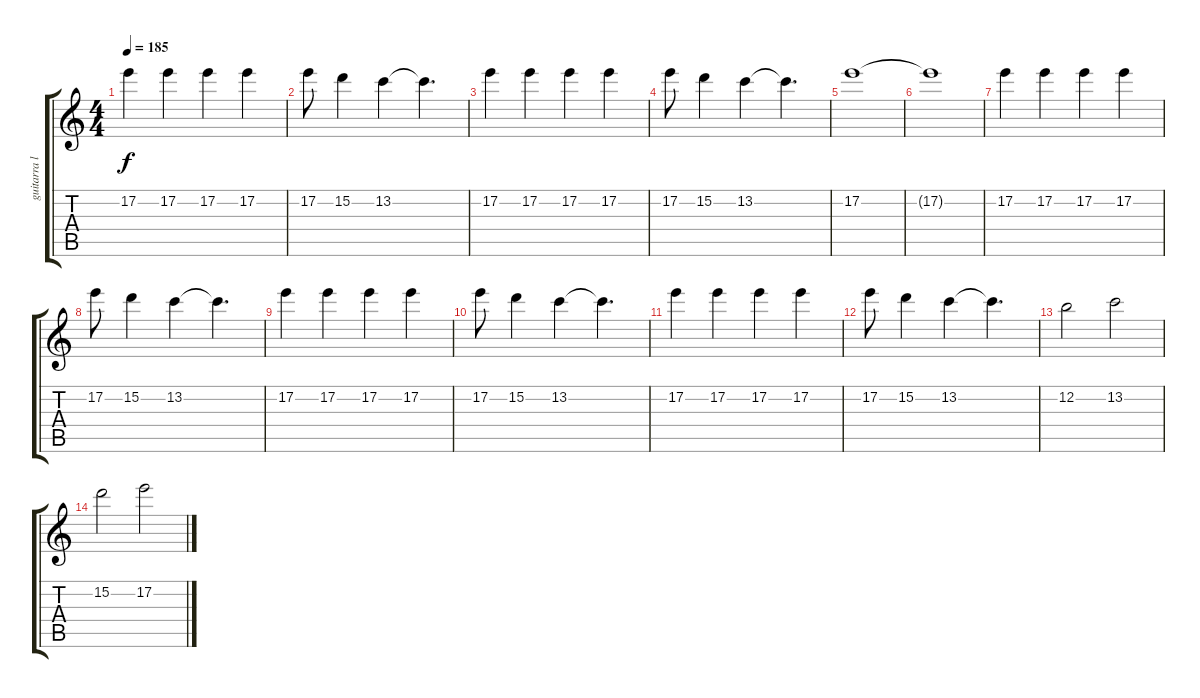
\track ("guitarra lead" "guitarra l") {instrument distortionguitar}
\staff {score tabs}
\tuning (E4 B3 G3 D3 A2 E2) {hide}
\ts (4 4)
\tempo 185
\clef g2
\ks c
17.2.4{dy f} 17.2.4 17.2.4 17.2.4 |
17.2.8 15.2.4 13.2.4 13.2{t}.4{d} |
17.2.4 17.2.4 17.2.4 17.2.4 |
17.2.8 15.2.4 13.2.4 13.2{t}.4{d} |
17.2.1 |
17.2{t}.1 |
17.2.4 17.2.4 17.2.4 17.2.4 |
17.2.8 15.2.4 13.2.4 13.2{t}.4{d} |
17.2.4 17.2.4 17.2.4 17.2.4 |
17.2.8 15.2.4 13.2.4 13.2{t}.4{d} |
17.2.4 17.2.4 17.2.4 17.2.4 |
17.2.8 15.2.4 13.2.4 13.2{t}.4{d} |
12.2.2 13.2.2 |
15.2.2 17.2.2
